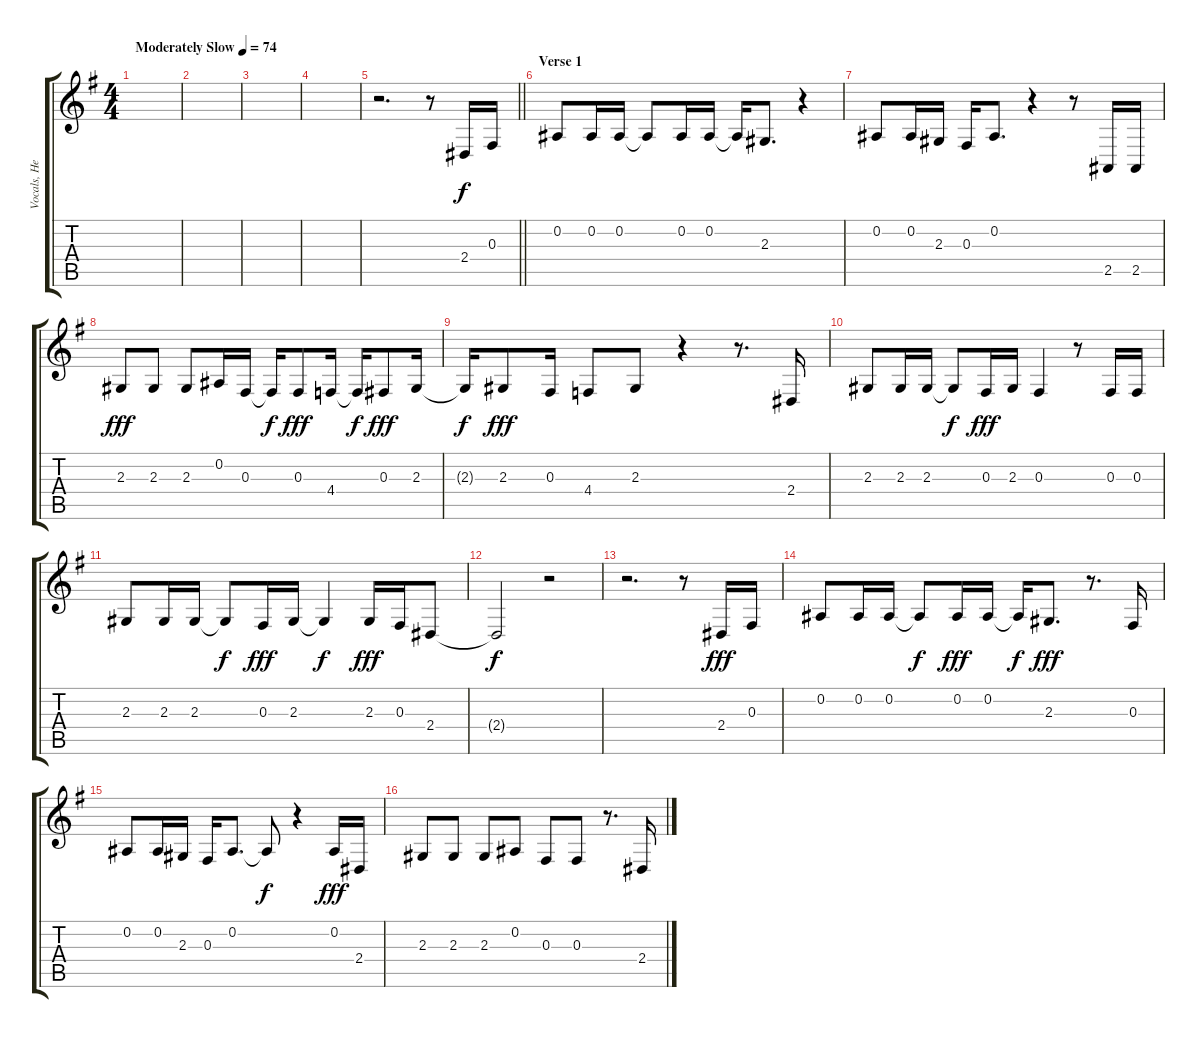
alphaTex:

\track ("Vocals, Hetfield" "Vocals, He") {instrument drawbarorgan bank 5}
\staff {score tabs}
\tuning (Eb4 Bb3 Gb3 Db3 Ab2 Eb2) {hide}
\ts (4 4)
\tempo (74 "Moderately Slow")
\clef g2
\ks g
|
|
|
|
\barLineRight lightlight
r.2{d} r.8 2.4.16 0.3.16{dy f} |
\section ("" "Verse 1")
0.2.8 0.2.16 0.2.16 0.2{t}.8 0.2.16 0.2.16 0.2{t}.16 2.3.8{d} r.4 |
0.2.8 0.2.16 2.3.16 0.3.16 0.2.8{d} r.4 r.8 2.5.16 2.5.16 |
2.3.8{dy fff} 2.3.8 2.3.8 0.2.16 0.3.16 0.3{t}.16{dy f} 0.3.8{dy fff} 4.4.16 4.4{t}.16{dy f} 0.3.8{dy fff} 2.3.16 |
2.3{t}.16{dy f} 2.3.8{dy fff} 0.3.16 4.4.8 2.3.8 r.4 r.8{d} 2.4.16 |
2.3.8 2.3.16 2.3.16 2.3{t}.8{dy f} 0.3.16{dy fff} 2.3.16 0.3.4 r.8 0.3.16 0.3.16 |
2.3.8 2.3.16 2.3.16 2.3{t}.8{dy f} 0.3.16{dy fff} 2.3.16 2.3{t}.4{dy f} 2.3.16{dy fff} 0.3.16 2.4.8 |
2.4{t}.2{dy f} r.2 |
r.2{d} r.8 2.4.16{dy fff} 0.3.16 |
0.2.8 0.2.16 0.2.16 0.2{t}.8{dy f} 0.2.16{dy fff} 0.2.16 0.2{t}.16{dy f} 2.3.8{d dy fff} r.8{d} 0.3.16 |
0.2.8 0.2.16 2.3.16 0.3.16 0.2.8{d} 0.2{t}.8{dy f} r.4 0.2.16{dy fff} 2.4.16 |
2.3.8 2.3.8 2.3.8 0.2.8 0.3.8 0.3.8 r.8{d} 2.4.16
